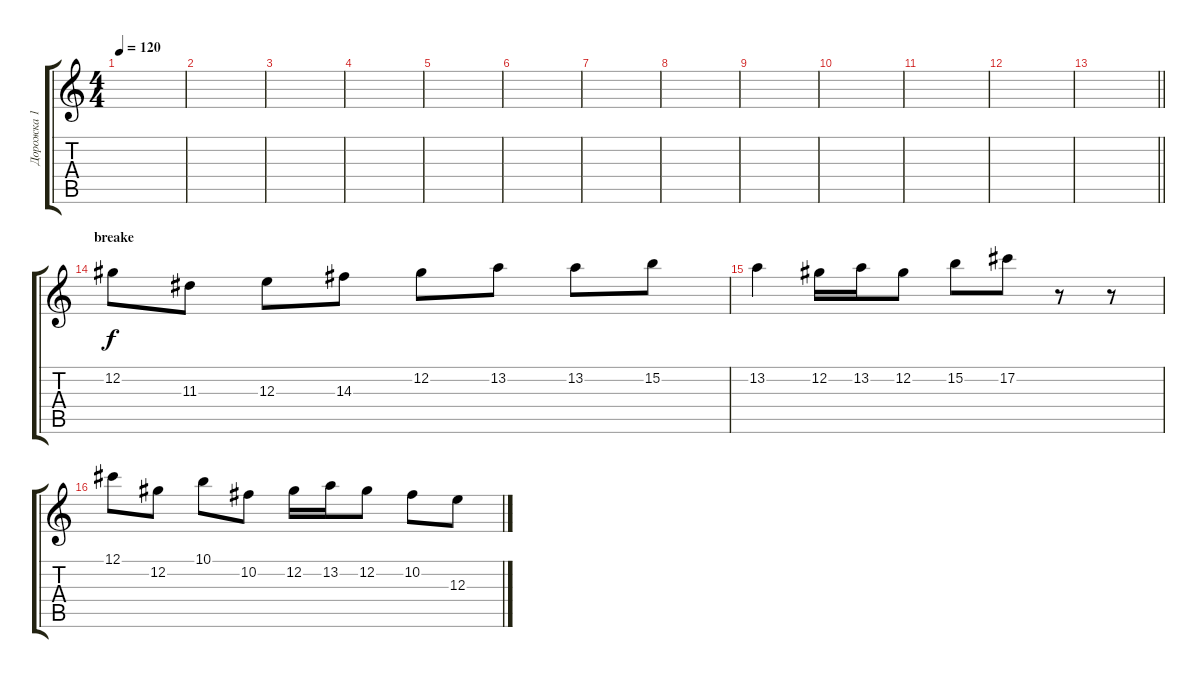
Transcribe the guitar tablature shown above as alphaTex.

\track ("Дорожка 1" "Дорожка 1") {instrument distortionguitar}
\staff {score tabs}
\tuning (Db4 Ab3 E3 B2 Gb2 B1) {hide}
\ts (4 4)
\tempo 120
\clef g2
\ks c
|
|
|
|
|
|
|
|
|
|
|
|
\barLineRight lightlight
|
\section ("" "breake")
12.2.8 11.3.8 12.3.8 14.3.8 12.2.8 13.2.8 13.2.8 15.2.8 |
13.2.4 12.2.16 13.2.16 12.2.8 15.2.8 17.2.8 r.8 r.8 |
12.1.8 12.2.8 10.1.8 10.2.8 12.2.16 13.2.16 12.2.8 10.2.8 12.3.8
